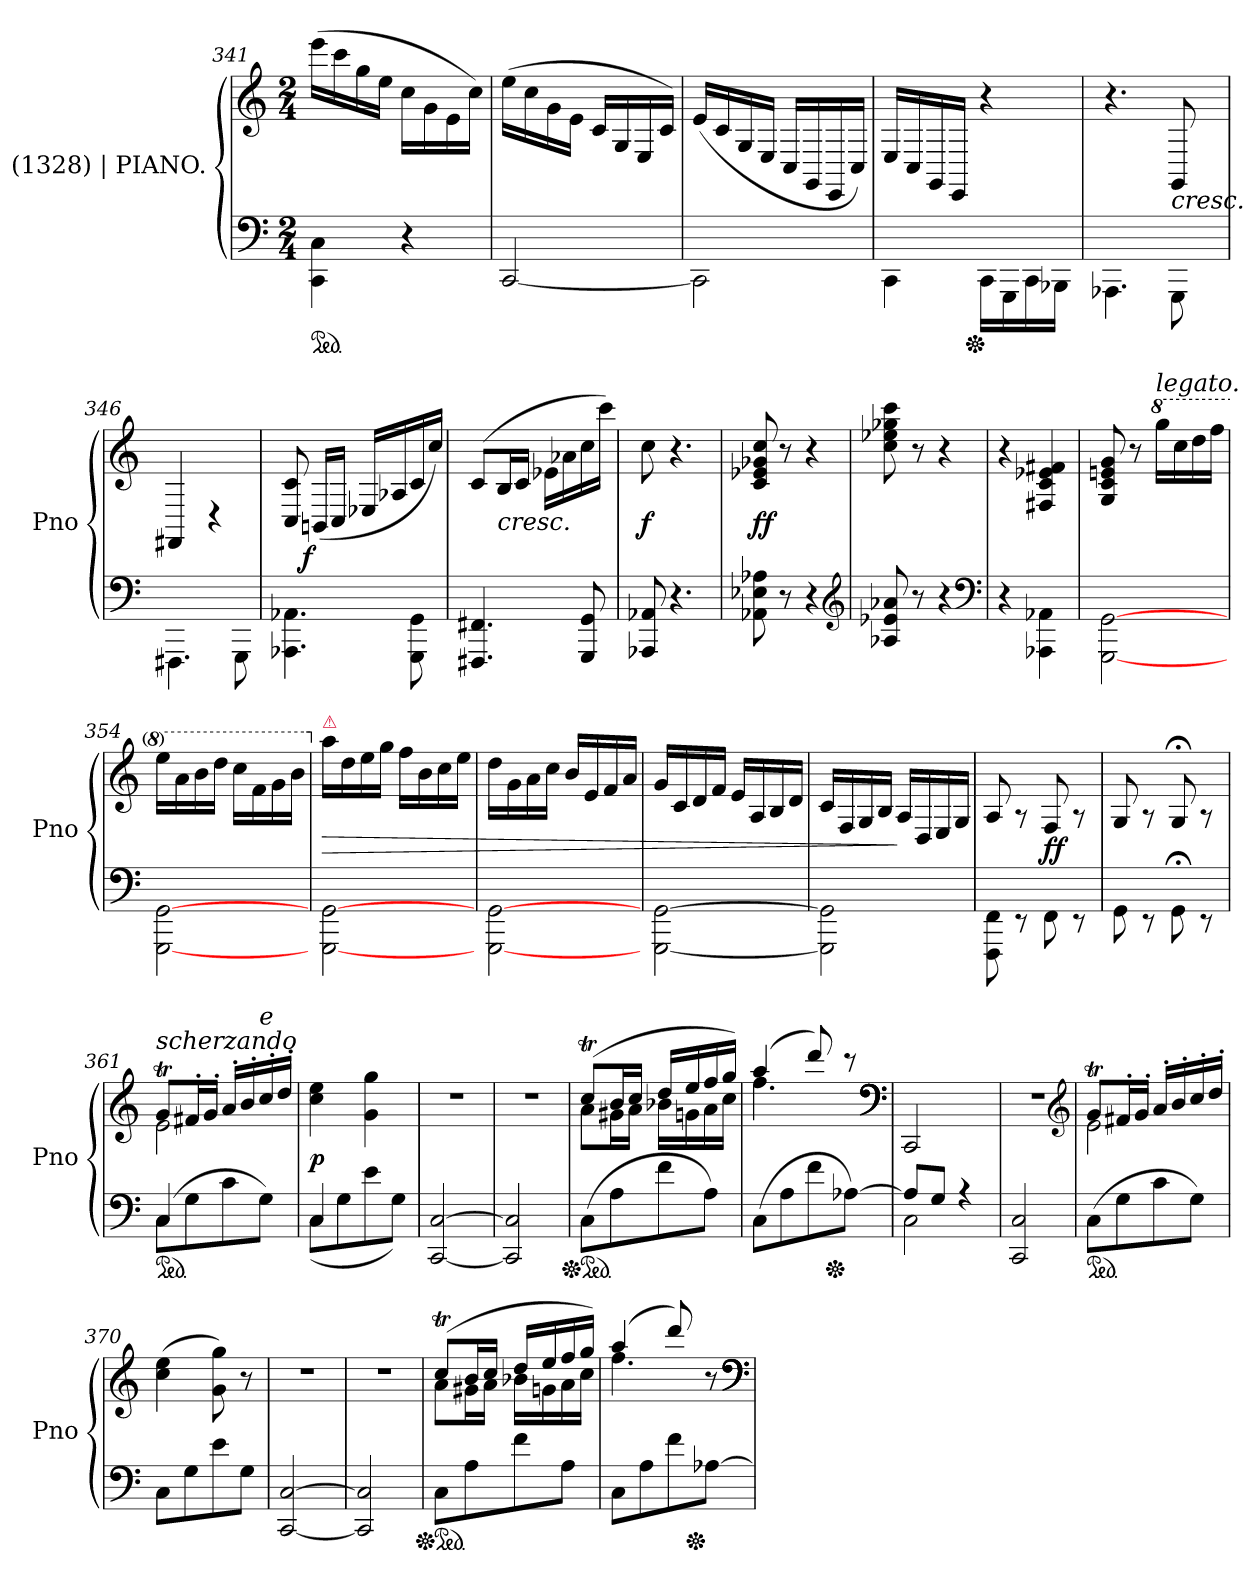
**kern	**kern	**dynam
*part1	*part1	*part1
*staff2	*staff1	*staff1/2
*I" (1328) | PIANO.	*	*
*I'Pno	*	*
*clefF4	*clefG2	*
*k[]	*k[]	*
*M2/4	*M2/4	*
*ped	*	*
=341	=341	=341
4CC\ 4C\	(>16eeeLL	.
.	16ccc	.
.	16gg	.
.	16eeJJ	.
4r	16cc\LL	.
.	16g	.
.	16e	.
.	16ccJJ)	.
=342	=342	=342
[2CC/	(>16ee\LL	.
.	16cc	.
.	16g	.
.	16eJJ	.
.	16cLL	.
.	16G/	.
.	16E/	.
.	16cJJ)	.
=343	=343	=343
2CC\]	(>16eLL	.
.	16c	.
.	16G/	.
.	16E/JJ	.
.	16C/LL	.
.	16GG/	.
.	16EE/	.
.	16C/JJ)	.
=344	=344	=344
*	*^	*
4CC\	16E/LL	8..ryy	.
.	16C/	.	.
.	16GG/	.	.
.	16EE/JJ	.	.
*Xped	*	*	*
.	.	4ryy	.
16CC\LL	4r	.	.
16GGG	.	.	.
16CC	.	.	.
16BBB-XJJ	.	.	.
.	.	32ryy	.
*	*v	*v	*
=345	=345	=345
4.AAA-X\	4.r	.
!	!LO:TX:c:i:t=cresc.	!
8GGG\	8GG/	.
=346	=346	=346
4.FFF#X\	4FF#X/	.
.	4rD	.
8GGG\	.	.
=347	=347	=347
4.AAA-X\ 4.AA-X\	8C/ 8c/	.
!	!	!LO:DY:rj
.	(<16BBn/LL	f
.	16C/JJ	.
.	16E-XLL	.
.	16A-X	.
8GGG\ 8GG\	16c	.
.	16ccJJ)	.
=348	=348	=348
4.FFF#X 4.FF#X	(>8cL	.
!	!LO:TX:c:i:t=cresc.	!
.	16BL	.
.	16cJJ	.
.	16e-XLL	.
.	16a-X	.
8GGG 8GG	16cc	.
.	16cccJJ)	.
=349	=349	=349
8AAA-X 8AA-X	8cc	f
4.r	4.r	.
=350	=350	=350
8AA-X 8E-X 8A-X	8c 8e-X 8g-X 8cc	ff
8r	8r	.
4r	4r	.
*clefG2	*	*
=351	=351	=351
8A-X 8e-X 8a-X	8cc 8ee-X 8gg-X 8ccc	.
8r	8r	.
4r	4r	.
*clefF4	*	*
=352	=352	=352
4r	4r	.
4AAA-X\ 4AA-X\	4F#X 4c 4e-X 4f#X	.
=353	=353	=353
[<2GGG\ [<2GG\	8G/ 8c/ 8en/ 8g/	.
.	8r	.
*	*8va	*
!	!LO:TX:a:i:t=legato.	!
.	16gggLL	.
.	16ccc	.
.	16ddd	.
.	16fffJJ	.
=354	=354	=354
[<2GGG\ [<2GG\	16eeeLL	.
.	16aa	.
.	16bb	.
.	16dddJJ	.
.	16ccc\LL	.
.	16ff	.
.	16gg	.
.	16bbJJ	.
=355	=355	=355
*	*X8va	*
!	!LO:TX:a:color=crimson:t=⚠	!
[<2GGG\ [<2GG\	16aaLL	>
.	16dd	.
.	16ee	.
.	16ggJJ	.
.	16ffLL	.
.	16b	.
.	16cc	.
.	16eeJJ	.
=356	=356	=356
[<2GGG\ [<2GG\	16ddLL	.
.	16g	.
.	16a	.
.	16ccJJ	.
.	16bLL	.
.	16e	.
.	16f	.
.	16aJJ	.
=357	=357	=357
[2GGG\ [2GG\	16gLL	.
.	16c	.
.	16d	.
.	16fJJ	.
.	16eLL	.
.	16A	.
.	16B	.
.	16dJJ	.
=358	=358	=358
2GGG]\ 2GG]\	16cLL	.
.	16F/	.
.	16G/	.
.	16B/JJ	.
.	16A/LL	]
.	16D/	.
.	16E/	.
.	16G/JJ	.
=359	=359	=359
8FFF\ 8FF\	8A/	.
8rEE	8rA	.
8FF\	8F/	ff
8rEE	8rA	.
=360	=360	=360
8GG\	8G/	.
8rEE	8rA	.
8GG;\	8G;</	.
8rEE	8rA	.
=361	=361	=361
*^	*^	*
!	!	!LO:TX:a:i:t=scherzando	!	!
*ped	*	*	*	*
(>4C	8CL	8gTL	2e	.
.	8G	16f#X'L	.	.
.	.	16g'JJ	.	.
4rgyy	8c	16a'LL	.	.
.	.	16b'	.	.
!	!	!LO:TX:a:i:t=e	!	!
.	8GJ)	16cc'	.	.
.	.	16dd'JJ	.	.
*	*	*v	*v	*
=362	=362	=362	=362
4C	(>8CL	4cc 4ee	p
.	8G	.	.
4rbyy	8e	4g 4gg	.
.	8GJ)	.	.
*v	*v	*	*
=363	=363	=363
[2CC [2C	2rdd	.
=364	=364	=364
2CC] 2C]	2rdd	.
=365	=365	=365
*	*^	*
*Xped	*	*	*
*ped	*	*	*
(>8CL	(>8ccTL	8aL	.
8A	16bL	16g#XL	.
.	16ccJJ	16aJJ	.
8f	16ddLL	16b-XLL	.
.	16ee	16gn	.
8AJ)	16ff	16a	.
.	16ggJJ)	16ccJJ	.
=366	=366	=366	=366
*	*	*^	*
(>8CL	(>4aa/	4.ff	4ryy	.
8A	.	.	.	.
8f	8ddd/)	.	16ryy	.
*Xped	*	*	*	*
.	.	.	8.ryy	.
[8A-XJ)	8rccc	8reyy	.	.
*	*clefF4	*	*	*
*	*v	*v	*v	*
=367	=367	=367
*^	*	*
8A-L]	2C	2CC	.
8GJ	.	.	.
4rA	.	.	.
*v	*v	*	*
=368	=368	=368
2CC 2C	2rF	.
*	*clefG2	*
=369	=369	=369
*	*^	*
*ped	*	*	*
(>8CL	8gTL	2e	.
8G	16f#X'L	.	.
.	16g'JJ	.	.
8c	16a'/LL	.	.
.	16b'	.	.
8GJ)	16cc'	.	.
.	16dd'JJ	.	.
*	*v	*v	*
=370	=370	=370
8CL	(>4cc 4ee	.
8G	.	.
8e	8g 8gg)	.
8GJ	8r	.
=371	=371	=371
[2CC [2C	2rdd	.
=372	=372	=372
2CC] 2C]	2rdd	.
=373	=373	=373
*	*^	*
*Xped	*	*	*
*ped	*	*	*
8CL	(>8ccTL	8aL	.
8A	16bL	16g#XL	.
.	16ccJJ	16aJJ	.
8f	16ddLL	16b-XLL	.
.	16ee	16gn	.
8AJ	16ff	16a	.
.	16ggJJ)	16ccJJ	.
=374	=374	=374	=374
*	*	*^	*
8CL	(>4aa	4.ff	4ryy	.
8A	.	.	.	.
8f	8ddd)	.	16ryy	.
*Xped	*	*	*	*
.	.	.	8.ryy	.
[8A-XJ	8r	8reyy	.	.
*	*clefF4	*	*	*
*	*v	*v	*v	*
=	=	=
*-	*-	*-
